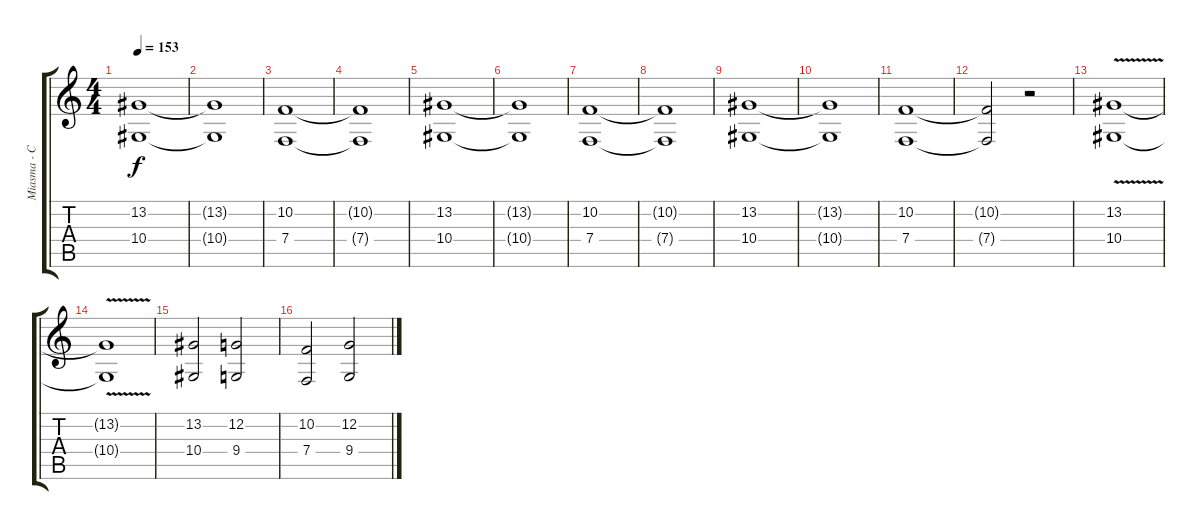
\track ("Miasma - Cello (Cello [Viola :-S])" "Miasma - C") {instrument viola}
\staff {score tabs}
\tuning (C4 G3 Eb3 Bb2 F2 C2) {hide}
\ts (4 4)
\tempo 153
\clef g2
\ks c
(13.2 10.4).1{dy f} |
(13.2{t} 10.4{t}).1 |
(10.2 7.4).1 |
(10.2{t} 7.4{t}).1 |
(13.2 10.4).1 |
(13.2{t} 10.4{t}).1 |
(10.2 7.4).1 |
(10.2{t} 7.4{t}).1 |
(13.2 10.4).1 |
(13.2{t} 10.4{t}).1 |
(10.2 7.4).1 |
(10.2{t} 7.4{t}).2 r.2 |
(13.2{v} 10.4{v}).1 |
(13.2{t} 10.4{t}).1 |
(13.2 10.4).2 (12.2 9.4).2 |
(10.2 7.4).2 (12.2 9.4).2
